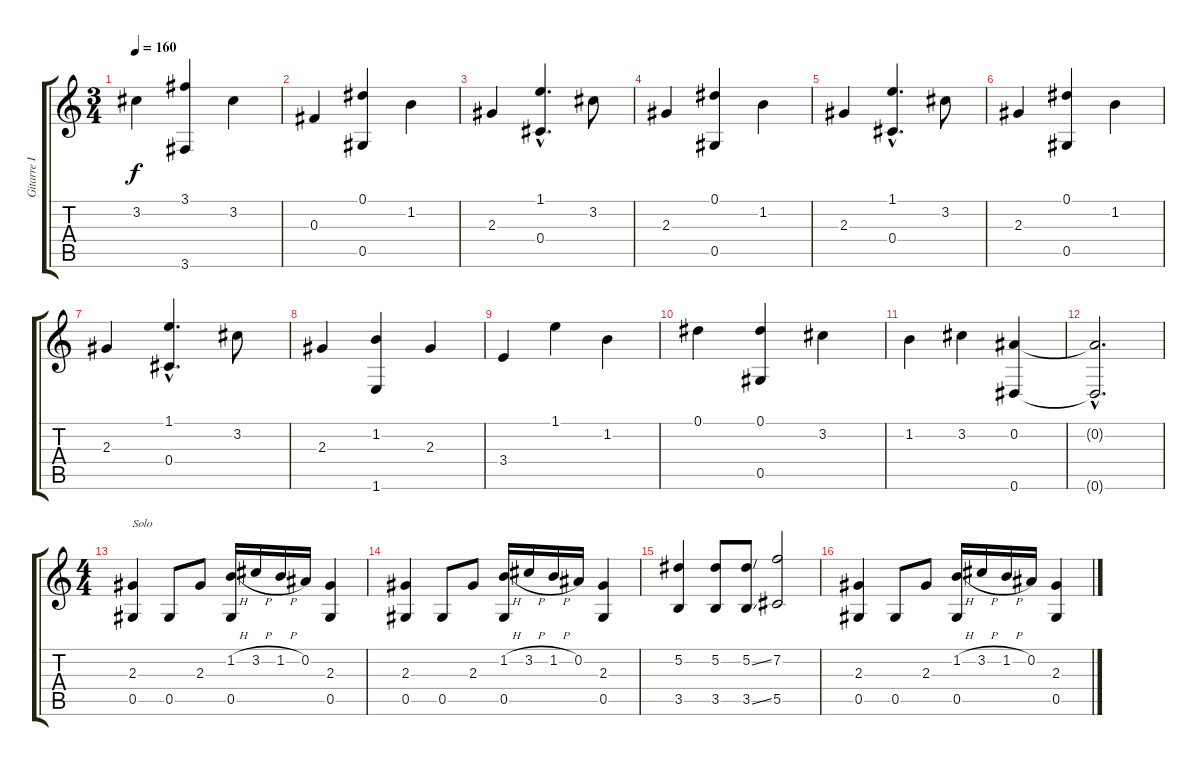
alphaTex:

\track ("Gitarre I (Marcus)" "Gitarre I ") {instrument acousticguitarsteel}
\staff {score tabs}
\tuning (Eb4 Bb3 Gb3 Db3 Ab2 Eb2) {hide}
\ts (3 4)
\tempo 160
\clef g2
\ks c
3.2.4{dy f} (3.1 3.6).4 3.2.4 |
0.3.4 (0.1 0.5).4 1.2.4 |
2.3.4 (1.1{hac} 0.4{hac}).4{d} 3.2.8 |
2.3.4 (0.1 0.5).4 1.2.4 |
2.3.4 (1.1{hac} 0.4{hac}).4{d} 3.2.8 |
2.3.4 (0.1 0.5).4 1.2.4 |
2.3.4 (1.1{hac} 0.4{hac}).4{d} 3.2.8 |
2.3.4 (1.2 1.6).4 2.3.4 |
3.4.4 1.1.4 1.2.4 |
0.1.4 (0.1 0.5).4 3.2.4 |
1.2.4 3.2.4 (0.2 0.6).4 |
(0.2{hac t} 0.6{hac t}).2{d} |
\ts (4 4)
(2.3 0.5).4{txt "Solo"} 0.5.8 2.3.8 (1.2{h} 0.5).16 3.2{h}.16 1.2{h}.16 0.2.16 (2.3 0.5).4 |
(2.3 0.5).4 0.5.8 2.3.8 (1.2{h} 0.5).16 3.2{h}.16 1.2{h}.16 0.2.16 (2.3 0.5).4 |
(5.2 3.5).4 (5.2 3.5).8 (5.2{ss} 3.5{ss}).8 (7.2 5.5).2 |
(2.3 0.5).4 0.5.8 2.3.8 (1.2{h} 0.5).16 3.2{h}.16 1.2{h}.16 0.2.16 (2.3 0.5).4
